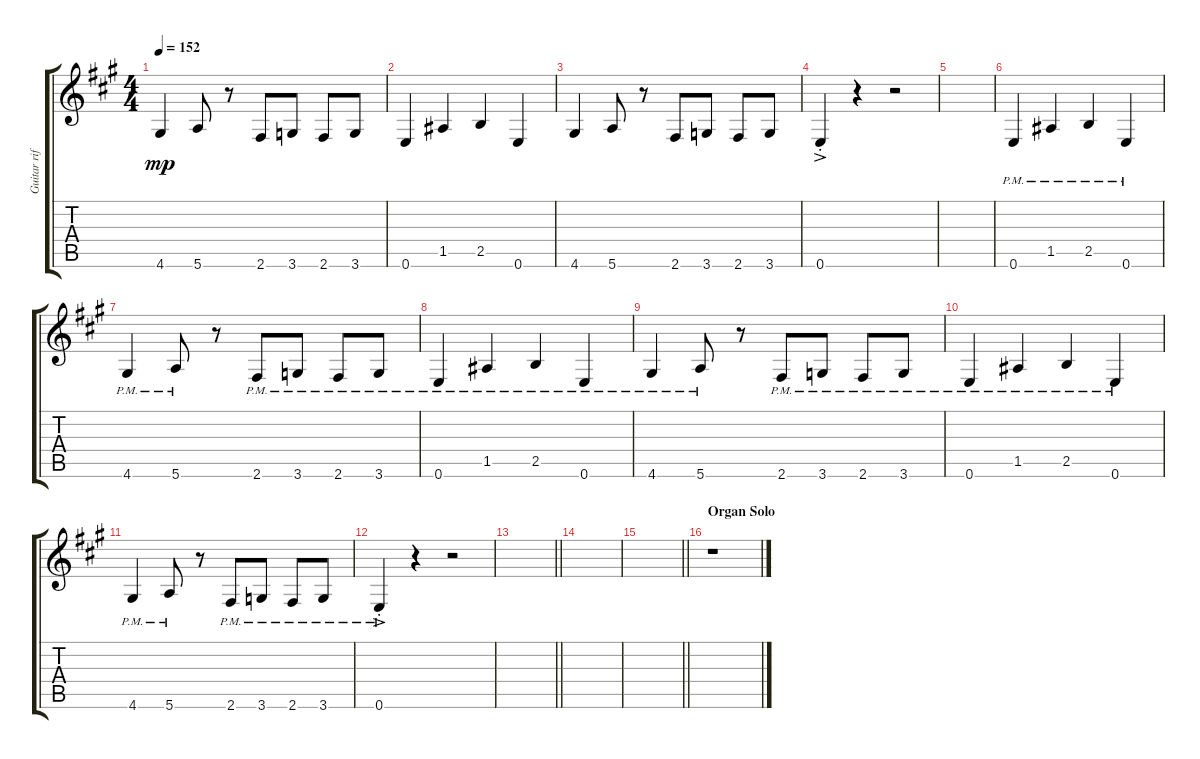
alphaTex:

\track ("Guitar riff overdrive" "Guitar rif") {instrument overdrivenguitar}
\staff {score tabs}
\tuning (E4 B3 G3 D3 A2 E2) {hide}
\ts (4 4)
\tempo 152
\clef g2
\ks a
4.6.4{dy mp} 5.6.8 r.8 2.6.8 3.6.8 2.6.8 3.6.8 |
0.6.4 1.5.4 2.5.4 0.6.4 |
4.6.4 5.6.8 r.8 2.6.8 3.6.8 2.6.8 3.6.8 |
0.6{ac st}.4 r.4 r.2 |
|
0.6{pm}.4 1.5{pm}.4 2.5{pm}.4 0.6{pm}.4 |
4.6{pm}.4 5.6{pm}.8 r.8 2.6{pm}.8 3.6{pm}.8 2.6{pm}.8 3.6{pm}.8 |
0.6{pm}.4 1.5{pm}.4 2.5{pm}.4 0.6{pm}.4 |
4.6{pm}.4 5.6{pm}.8 r.8 2.6{pm}.8 3.6{pm}.8 2.6{pm}.8 3.6{pm}.8 |
0.6{pm}.4 1.5{pm}.4 2.5{pm}.4 0.6{pm}.4 |
4.6{pm}.4 5.6{pm}.8 r.8 2.6{pm}.8 3.6{pm}.8 2.6{pm}.8 3.6{pm}.8 |
0.6{ac pm st}.4 r.4 r.2 |
\barLineRight lightlight
|
|
\barLineRight lightlight
|
\section ("" "Organ Solo")
r.1
